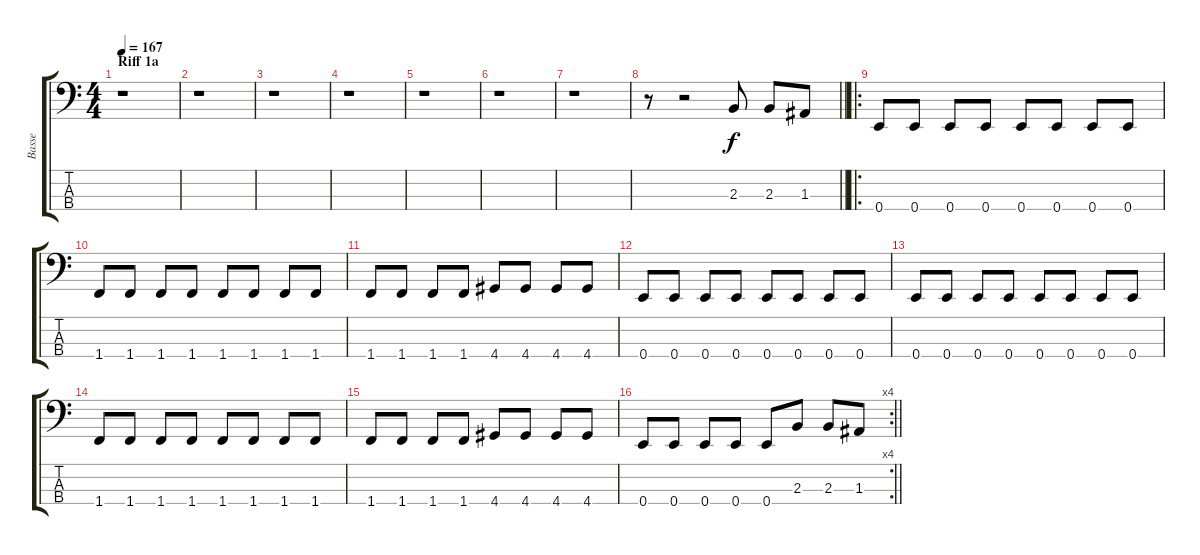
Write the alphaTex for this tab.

\track ("Basse" "Basse") {instrument electricbassfinger}
\staff {score tabs}
\tuning (G2 D2 A1 E1) {hide}
\ts (4 4)
\section ("" "Riff 1a")
\tempo 167
\clef f4
\ks c
r.1{dy f} |
r.1 |
r.1 |
r.1 |
r.1 |
r.1 |
r.1 |
\barLineRight lightlight
r.8 r.2 2.3.8 2.3.8 1.3.8 |
\ro
\section ("" "")
0.4.8 0.4.8 0.4.8 0.4.8 0.4.8 0.4.8 0.4.8 0.4.8 |
1.4.8 1.4.8 1.4.8 1.4.8 1.4.8 1.4.8 1.4.8 1.4.8 |
1.4.8 1.4.8 1.4.8 1.4.8 4.4.8 4.4.8 4.4.8 4.4.8 |
0.4.8 0.4.8 0.4.8 0.4.8 0.4.8 0.4.8 0.4.8 0.4.8 |
0.4.8 0.4.8 0.4.8 0.4.8 0.4.8 0.4.8 0.4.8 0.4.8 |
1.4.8 1.4.8 1.4.8 1.4.8 1.4.8 1.4.8 1.4.8 1.4.8 |
1.4.8 1.4.8 1.4.8 1.4.8 4.4.8 4.4.8 4.4.8 4.4.8 |
\rc 4
\barLineRight lightlight
0.4.8 0.4.8 0.4.8 0.4.8 0.4.8 2.3.8 2.3.8 1.3.8
